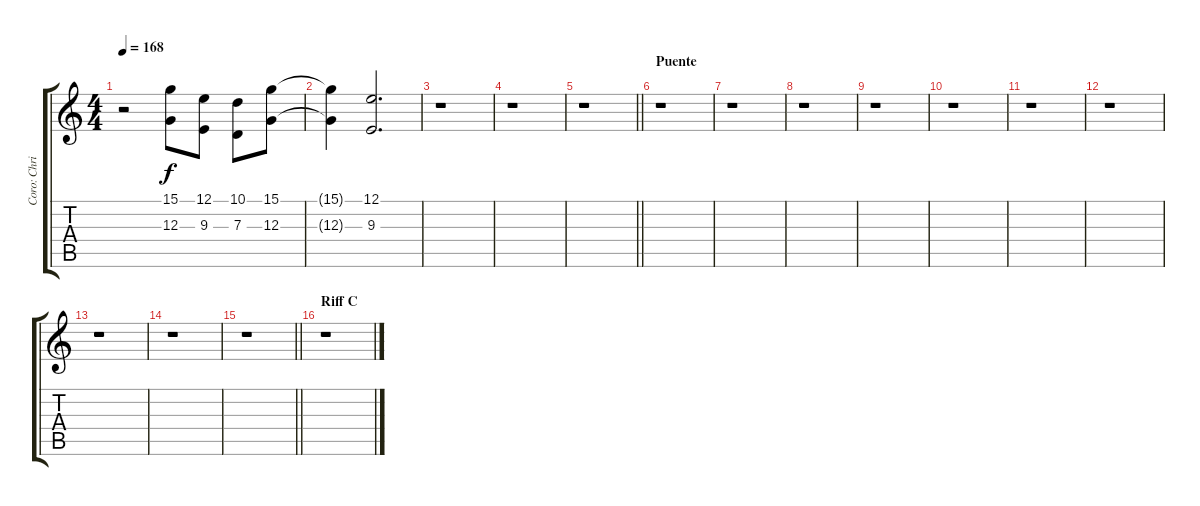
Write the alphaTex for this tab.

\track ("Coro: Chris y James" "Coro: Chri") {instrument choiraahs}
\staff {score tabs}
\tuning (E4 B3 G3 D3 A2 E2) {hide}
\ts (4 4)
\tempo 168
\clef g2
\ks c
r.2{dy f} (15.1 12.3).8 (12.1 9.3).8 (10.1 7.3).8 (15.1 12.3).8 |
(15.1{t} 12.3{t}).4 (12.1 9.3).2{d} |
r.1 |
r.1 |
\barLineRight lightlight
r.1 |
\section ("" "Puente")
r.1 |
r.1 |
r.1 |
r.1 |
r.1 |
r.1 |
r.1 |
r.1 |
r.1 |
\barLineRight lightlight
r.1 |
\section ("" "Riff C")
r.1
